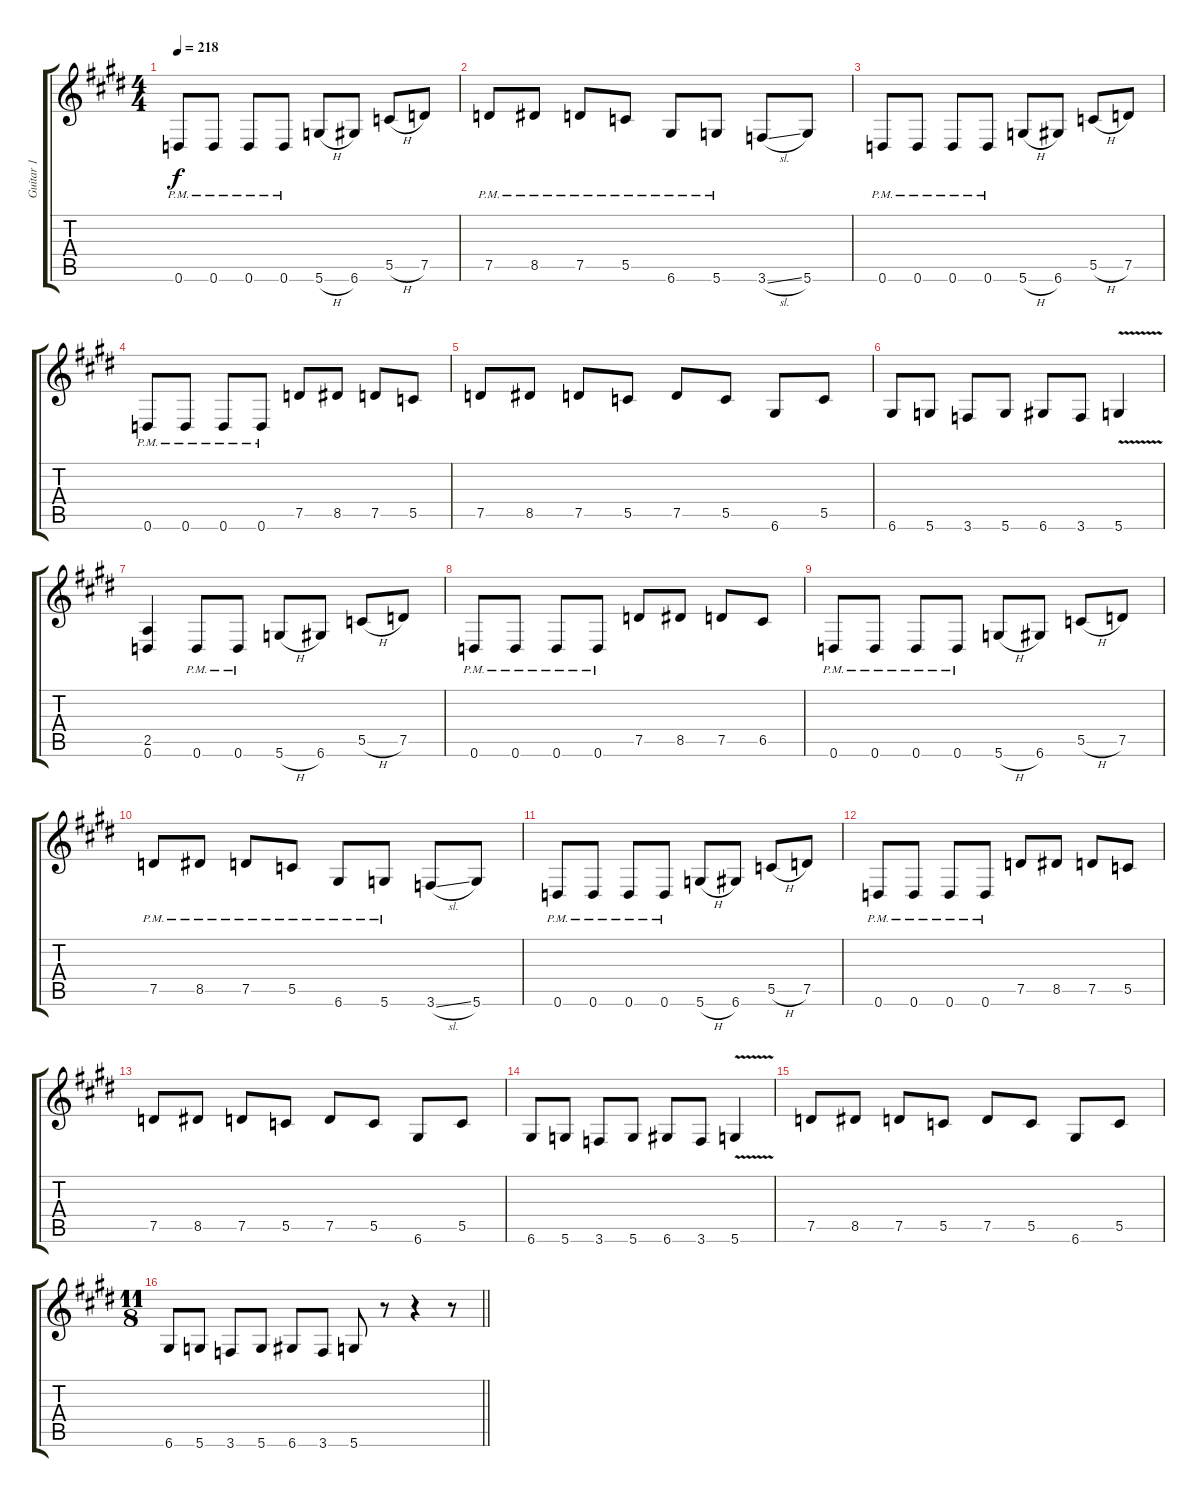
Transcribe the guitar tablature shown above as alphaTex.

\track ("Guitar 1" "Guitar 1") {instrument distortionguitar}
\staff {score tabs}
\tuning (D4 A3 F3 C3 G2 D2) {hide}
\ts (4 4)
\tempo 218
\clef g2
\ks e
0.6{pm}.8{dy f} 0.6{pm}.8 0.6{pm}.8 0.6{pm}.8 5.6{h}.8 6.6.8 5.5{h}.8 7.5.8 |
7.5{pm}.8 8.5{pm}.8 7.5{pm}.8 5.5{pm}.8 6.6{pm}.8 5.6{pm}.8 3.6{sl}.8 5.6.8 |
0.6{pm}.8 0.6{pm}.8 0.6{pm}.8 0.6{pm}.8 5.6{h}.8 6.6.8 5.5{h}.8 7.5.8 |
0.6{pm}.8 0.6{pm}.8 0.6{pm}.8 0.6{pm}.8 7.5.8 8.5.8 7.5.8 5.5.8 |
7.5.8 8.5.8 7.5.8 5.5.8 7.5.8 5.5.8 6.6.8 5.5.8 |
6.6.8 5.6.8 3.6.8 5.6.8 6.6.8 3.6.8 5.6{v}.4 |
(2.5 0.6).4 0.6{pm}.8 0.6{pm}.8 5.6{h}.8 6.6.8 5.5{h}.8 7.5.8 |
0.6{pm}.8 0.6{pm}.8 0.6{pm}.8 0.6{pm}.8 7.5.8 8.5.8 7.5.8 6.5.8 |
0.6{pm}.8 0.6{pm}.8 0.6{pm}.8 0.6{pm}.8 5.6{h}.8 6.6.8 5.5{h}.8 7.5.8 |
7.5{pm}.8 8.5{pm}.8 7.5{pm}.8 5.5{pm}.8 6.6{pm}.8 5.6{pm}.8 3.6{sl}.8 5.6.8 |
0.6{pm}.8 0.6{pm}.8 0.6{pm}.8 0.6{pm}.8 5.6{h}.8 6.6.8 5.5{h}.8 7.5.8 |
0.6{pm}.8 0.6{pm}.8 0.6{pm}.8 0.6{pm}.8 7.5.8 8.5.8 7.5.8 5.5.8 |
7.5.8 8.5.8 7.5.8 5.5.8 7.5.8 5.5.8 6.6.8 5.5.8 |
6.6.8 5.6.8 3.6.8 5.6.8 6.6.8 3.6.8 5.6{v}.4 |
7.5.8 8.5.8 7.5.8 5.5.8 7.5.8 5.5.8 6.6.8 5.5.8 |
\ts (11 8)
\barLineRight lightlight
6.6.8 5.6.8 3.6.8 5.6.8 6.6.8 3.6.8 5.6.8 r.8 r.4 r.8
